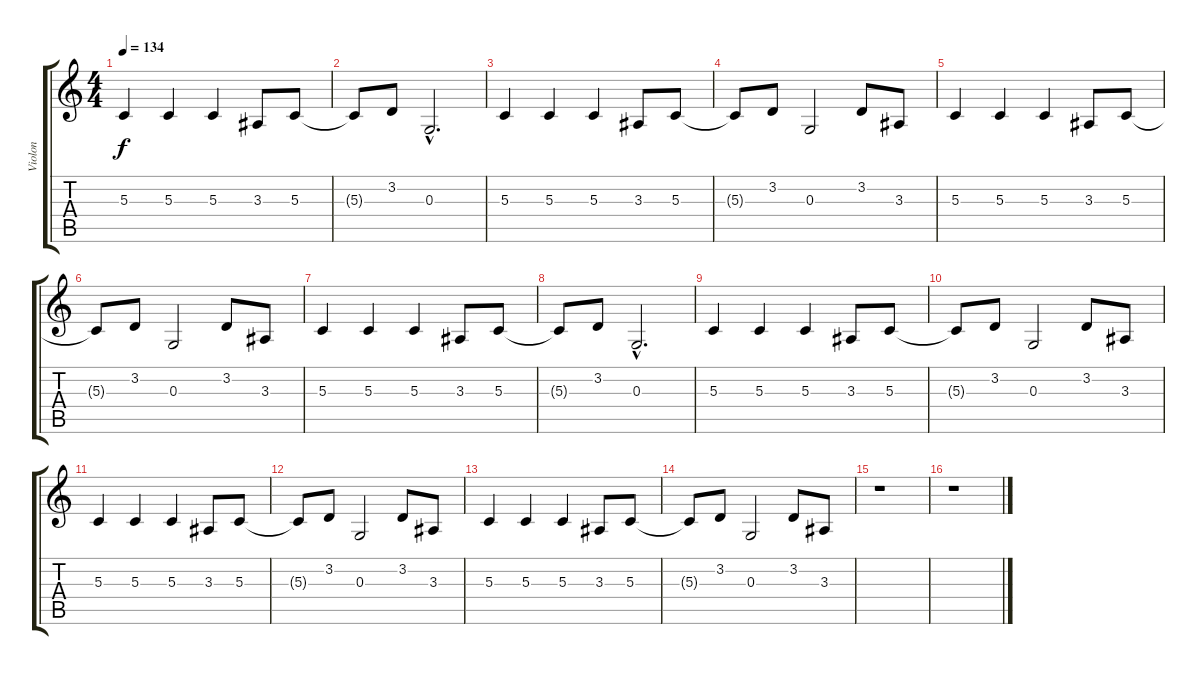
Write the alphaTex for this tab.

\track ("Violon" "Violon") {instrument violin}
\staff {score tabs}
\tuning (E4 B3 G3 D3 A2 E2) {hide}
\ts (4 4)
\tempo 134
\clef g2
\ks c
5.3.4{dy f} 5.3.4 5.3.4 3.3.8 5.3.8 |
5.3{t}.8 3.2.8 0.3{hac}.2{d} |
5.3.4 5.3.4 5.3.4 3.3.8 5.3.8 |
5.3{t}.8 3.2.8 0.3.2 3.2.8 3.3.8 |
5.3.4 5.3.4 5.3.4 3.3.8 5.3.8 |
5.3{t}.8 3.2.8 0.3.2 3.2.8 3.3.8 |
5.3.4 5.3.4 5.3.4 3.3.8 5.3.8 |
5.3{t}.8 3.2.8 0.3{hac}.2{d} |
5.3.4 5.3.4 5.3.4 3.3.8 5.3.8 |
5.3{t}.8 3.2.8 0.3.2 3.2.8 3.3.8 |
5.3.4 5.3.4 5.3.4 3.3.8 5.3.8 |
5.3{t}.8 3.2.8 0.3.2 3.2.8 3.3.8 |
5.3.4 5.3.4 5.3.4 3.3.8 5.3.8 |
5.3{t}.8 3.2.8 0.3.2 3.2.8 3.3.8 |
r.1 |
r.1
